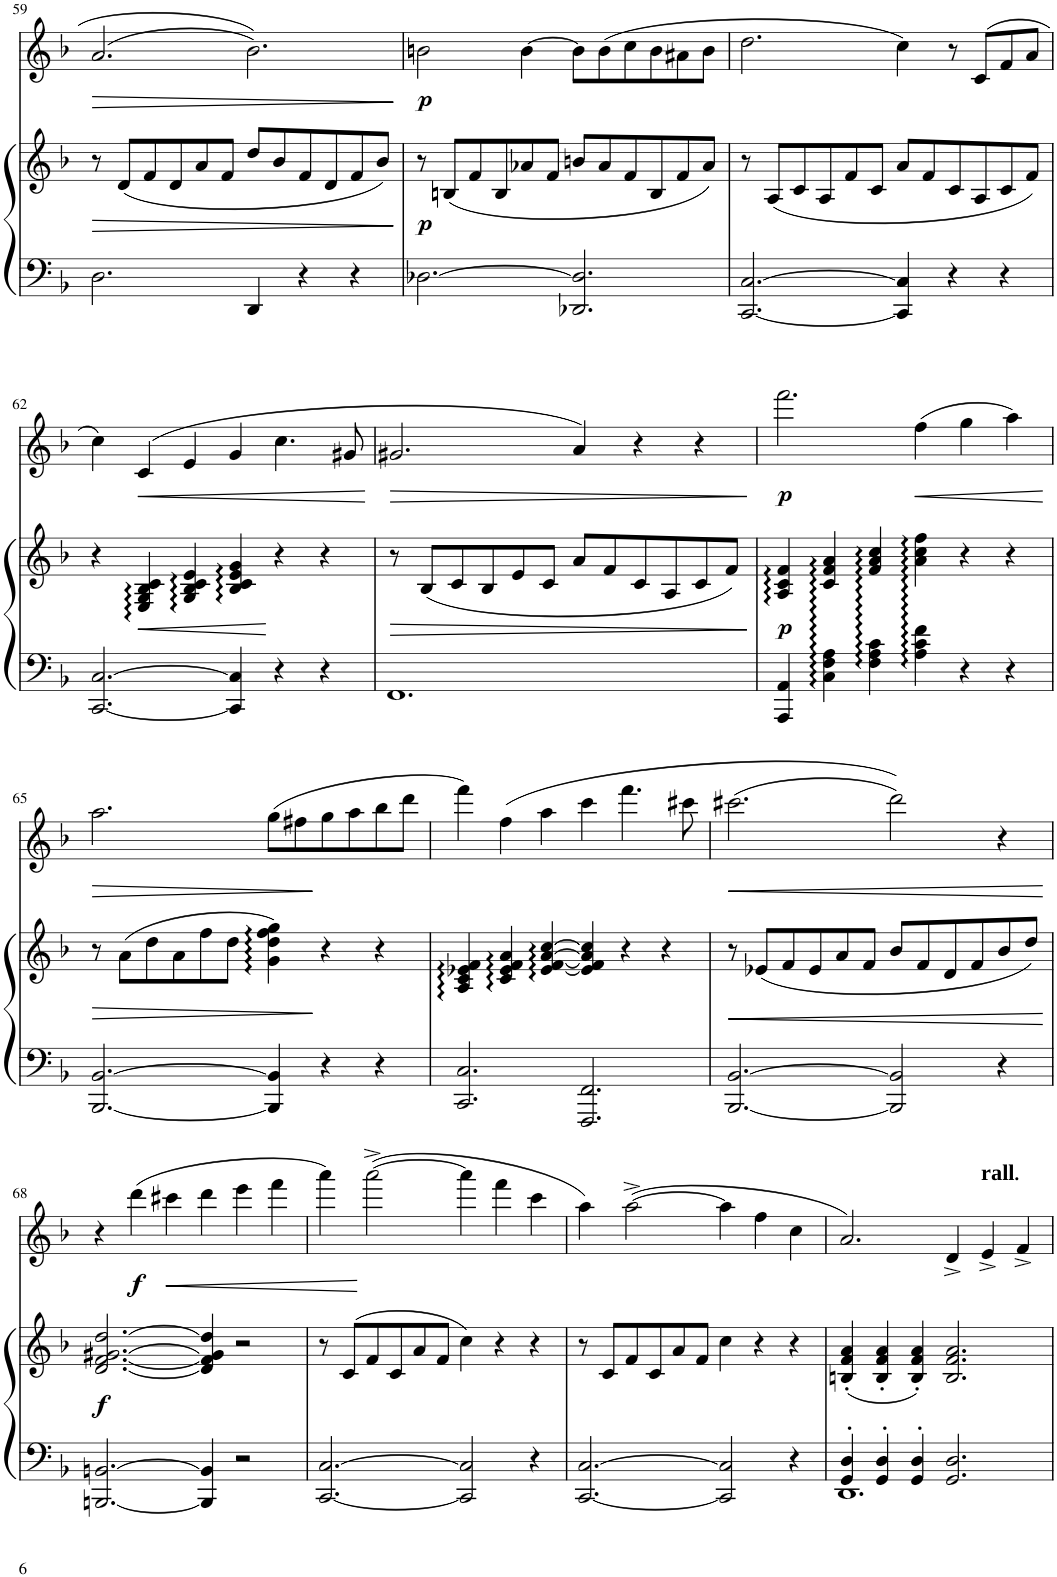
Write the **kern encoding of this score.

**kern	**kern	**dynam	**kern	**dynam
*part2	*part2	*part2	*part1	*part1
*staff3	*staff2	*staff2/3	*staff1	*staff1
*I"Piano	*	*	*I"Flauto	*
*	*	*	*I'Fl	*
!!LO:PB:g=z
*clefF4	*clefG2	*	*clefG2	*
*k[b-]	*k[b-]	*	*k[b-]	*
*M6/4	*M6/4	*	*M6/4	*
=59	=59	=59	=59	=59
!	!	!LO:HP:b	!	!LO:HP:b
2.D\	8r	>	(2.a/	>
.	(8d/L	.	.	.
.	8f/	.	.	.
.	8d/	.	.	.
.	8a/	.	.	.
.	8f/J	.	.	.
4DD/	8dd/L	.	2.b-\)	.
.	8b-/	.	.	.
4r	8f/	.	.	.
.	8d/	.	.	.
4r	8f/	.	.	.
.	8b-/J)	.	.	.
.	.	]	.	]
=60	=60	=60	=60	=60
!	!	!LO:DY:b	!	!LO:DY:b
[2.D-X\	8r	p	2bn\	p
.	(8Bn/L	.	.	.
.	8f/	.	.	.
.	8B/	.	.	.
.	8a-X/	.	[4b\	.
.	8f/J	.	.	.
2.DD-X/ 2.D-/]	8bn/L	.	8b\L]	.
.	8a-/	.	(8b\	.
.	8f/	.	8cc\	.
.	8B/	.	8b\	.
.	8f/	.	8a#X\	.
.	8a-/J)	.	8b\J	.
=61	=61	=61	=61	=61
[2.CC/ [2.C/	8r	.	2.dd\	.
.	(8A/L	.	.	.
.	8c/	.	.	.
.	8A/	.	.	.
.	8f/	.	.	.
.	8c/J	.	.	.
4CC/] 4C/]	8a/L	.	4cc\)	.
.	8f/	.	.	.
4r	8c/	.	8r	.
.	8A/	.	(>8c/L	.
4r	8c/	.	8f/	.
.	8f/J)	.	8a/J	.
!!LO:LB:g=z
=62	=62	=62	=62	=62
[2.CC/ [2.C/	4r	.	4cc\)	.
!	!	!LO:HP:b	!	!LO:HP:b
.	4E/ 4G/ 4B-/ 4c/	<	(4c/	<
.	4G/ 4B-/ 4c/ 4e/	.	4e/	.
4CC/] 4C/]	4B-/ 4c/ 4e/ 4g/	.	4g/	.
4r	4r	[	4.cc\	.
4r	4r	.	.	.
.	.	.	8g#X/	.
.	.	.	.	[
=63	=63	=63	=63	=63
!	!	!LO:HP:b	!	!LO:HP:b
1.FF	8r	>	2.g#X/	>
.	(8B-/L	.	.	.
.	8c/	.	.	.
.	8B-/	.	.	.
.	8e/	.	.	.
.	8c/J	.	.	.
.	8a/L	.	4a/)	.
.	8f/	.	.	.
.	8c/	.	4r	.
.	8A/	.	.	.
.	8c/	.	4r	.
.	8f/J)	.	.	.
.	.	]	.	]
=64	=64	=64	=64	=64
!	!	!LO:DY:b	!	!LO:DY:b
4AAA/ 4AA/	4A/ 4c/ 4f/	p	2.fff\	p
4C\ 4F\ 4A\	4c/ 4f/ 4a/	.	.	.
4F\ 4A\ 4c\	4f/ 4a/ 4cc/	.	.	.
!	!	!	!	!LO:HP:b
4A\ 4c\ 4f\	4a\ 4cc\ 4ff\	.	(4ff\	<
4r	4r	.	4gg\	.
4r	4r	.	4aa\)	.
.	.	.	.	[
!!LO:LB:g=z
=65	=65	=65	=65	=65
!	!	!LO:HP:b	!	!LO:HP:b
[2.BBB-/ [2.BB-/	8r	>	2.aa\	>
.	(8a\L	.	.	.
.	8dd\	.	.	.
.	8a\	.	.	.
.	8ff\	.	.	.
.	8dd\J	.	.	.
4BBB-/] 4BB-/]	4g\ 4dd\ 4ff\ 4gg\)	.	(8gg\L	.
.	.	.	8ff#X\	.
4r	4r	]	8gg\	]
.	.	.	8aa\	.
4r	4r	.	8bb-\	.
.	.	.	8ddd\J	.
=66	=66	=66	=66	=66
2.CC/ 2.C/	4A/ 4c/ 4e-X/ 4f/	.	4fff\)	.
.	4c/ 4e-/ 4f/ 4a/	.	(4ff\	.
.	[4e-/ [<4f/ [>4a/ [4cc/	.	4aa\	.
2.FFF/ 2.FF/	4e-/] 4f/] 4a/] 4cc/]	.	4ccc\	.
.	4r	.	4.fff\	.
.	4r	.	.	.
.	.	.	8ccc#X\	.
=67	=67	=67	=67	=67
!	!	!LO:HP:b	!	!LO:HP:b
[2.BBB-/ [2.BB-/	8r	<	(2.ccc#X\	<
.	(8e-X/L	.	.	.
.	8f/	.	.	.
.	8e-/	.	.	.
.	8a/	.	.	.
.	8f/J	.	.	.
2BBB-/] 2BB-/]	8b-/L	.	2ddd\))	.
.	8f/	.	.	.
.	8d/	.	.	.
.	8f/	.	.	.
4r	8b-/	.	4r	.
.	8dd/J)	.	.	.
.	.	[	.	[
!!LO:LB:g=z
=68	=68	=68	=68	=68
!	!	!LO:DY:b	!	!
[2.BBBn/ [2.BBn/	[2.d/ [2.f/ [2.g#X/ [2.dd/	f	4r	.
!	!	!	!	!LO:DY:b
.	.	.	(4ddd\	f
!	!	!	!	!LO:HP:b
.	.	.	4ccc#X\	<
4BBB/] 4BB/]	4d/] 4f/] 4g#/] 4dd/]	.	4ddd\	.
2r	2r	.	4eee\	.
.	.	.	4fff\	.
=69	=69	=69	=69	=69
[2.CC/ [2.C/	8r	.	4aaa\)	.
.	(8c/L	.	.	.
.	8f/	.	([2aaa^\	[
.	8c/	.	.	.
.	8a/	.	.	.
.	8f/J	.	.	.
2CC/] 2C/]	4cc\)	.	4aaa\]	.
.	4r	.	4fff\	.
4r	4r	.	4ccc\	.
=70	=70	=70	=70	=70
[2.CC/ [2.C/	8r	.	4aa\)	.
.	8c/L	.	.	.
.	8f/	.	([2aa^\	.
.	8c/	.	.	.
.	8a/	.	.	.
.	8f/J	.	.	.
2CC/] 2C/]	4cc\	.	4aa\]	.
.	4r	.	4ff\	.
4r	4r	.	4cc\	.
=71	=71	=71	=71	=71
*^	*	*	*	*
4GG/' 4D/'	1.DD	(4Bn/' 4f/' 4a/'	.	2.a/)	.
4GG/' 4D/'	.	4B/' 4f/' 4a/'	.	.	.
4GG/' 4D/'	.	4B/' 4f/' 4a/')	.	.	.
2.GG/ 2.D/	.	2.B/ 2.f/ 2.a/	.	4d^/	.
!	!	!	!	!LO:TX:a:B:t=rall	!
!	!	!	!	!LO:TX:a:t=.	!
.	.	.	.	4e^/	.
.	.	.	.	4f^/	.
*v	*v	*	*	*	*
=	=	=	=	=
*-	*-	*-	*-	*-
